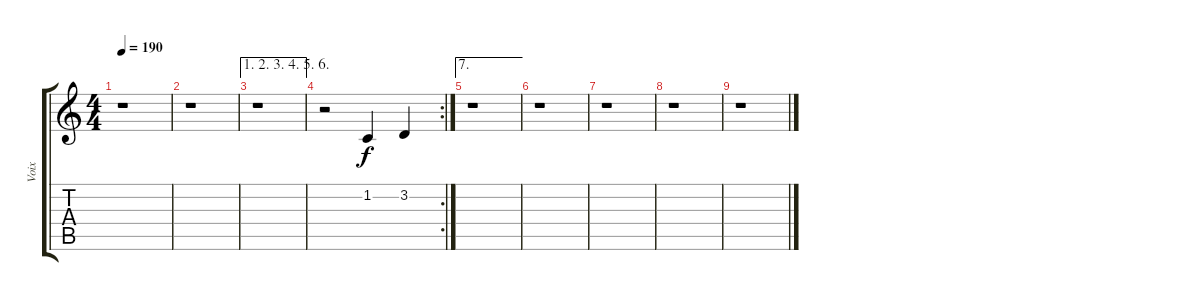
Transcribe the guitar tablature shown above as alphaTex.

\track ("Voix" "Voix") {instrument panflute}
\staff {score tabs}
\tuning (E4 B3 G3 D3 A2 E2) {hide}
\ts (4 4)
\tempo 190
\clef g2
\ks c
r.1{dy f} |
r.1 |
\ae (1 2 3 4 5 6)
r.1 |
\rc 2
r.2 1.2.4 3.2.4 |
\ae 7
r.1 |
r.1 |
r.1 |
r.1 |
r.1
